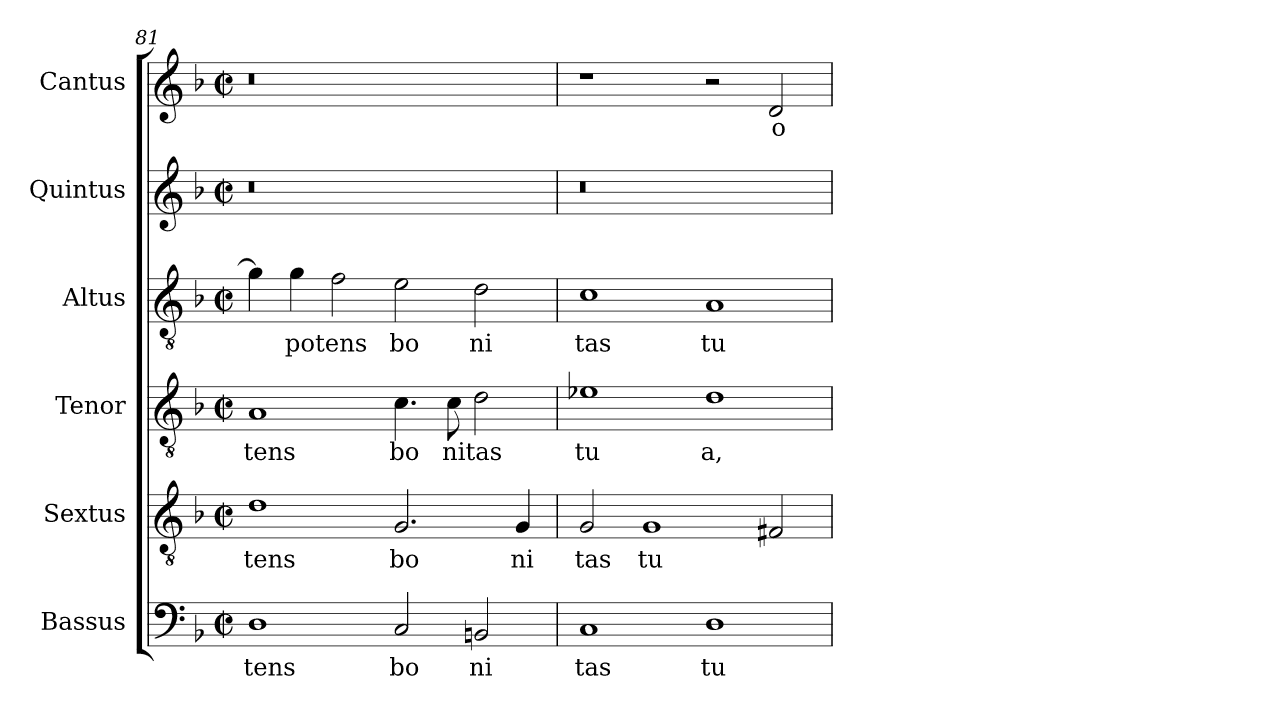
**kern	**text	**kern	**text	**kern	**text	**kern	**text	**kern	**kern	**text
*part6	*part6	*part5	*part5	*part4	*part4	*part3	*part3	*part2	*part1	*part1
*staff6	*staff6	*staff5	*staff5	*staff4	*staff4	*staff3	*staff3	*staff2	*staff1	*staff1
*I"Bassus	*	*I"Sextus	*	*I"Tenor	*	*I"Altus	*	*I"Quintus	*I"Cantus	*
*clefF4	*	*clefGv2	*	*clefGv2	*	*clefGv2	*	*clefG2	*clefG2	*
*k[b-]	*	*k[b-]	*	*k[b-]	*	*k[b-]	*	*k[b-]	*k[b-]	*
*F:	*	*F:	*	*F:	*	*F:	*	*F:	*F:	*
*M2/2	*	*M2/2	*	*M2/2	*	*M2/2	*	*M2/2	*M2/2	*
*met(c|)	*	*met(c|)	*	*met(c|)	*	*met(c|)	*	*met(c|)	*met(c|)	*
=81	=81	=81	=81	=81	=81	=81	=81	=81	=81	=81
!	!LO:LY:b:cj	!	!LO:LY:b:cj	!	!LO:LY:b:cj	!	!	!	!	!
1D	tens	1d	tens	1A	tens	4g\]	.	0r	0r	.
!	!	!	!	!	!	!	!LO:LY:b	!	!	!
.	.	.	.	.	.	4g\	potens	.	.	.
.	.	.	.	.	.	2f\	.	.	.	.
!	!LO:LY:b:cj	!	!LO:LY:b:cj	!	!LO:LY:b:cj	!	!LO:LY:b:cj	!	!	!
2C/	bo	2.G/	bo	4.c\	bo	2e\	bo	.	.	.
!	!	!	!	!	!LO:LY:b	!	!	!	!	!
.	.	.	.	8c\	nitas	.	.	.	.	.
!	!LO:LY:b:cj	!	!	!	!	!	!LO:LY:b:cj	!	!	!
2BBn/	ni	.	.	2d\	.	2d\	ni	.	.	.
!	!	!	!LO:LY:b:cj	!	!	!	!	!	!	!
.	.	4G/	ni	.	.	.	.	.	.	.
=82	=82	=82	=82	=82	=82	=82	=82	=82	=82	=82
!	!LO:LY:b:cj	!	!LO:LY:b:cj	!	!LO:LY:b:cj	!	!LO:LY:b:cj	!	!	!
1C	tas	2G/	tas	1e-X	tu	1c	tas	0r	1r	.
!	!	!	!LO:LY:b:cj	!	!	!	!	!	!	!
.	.	1G	tu	.	.	.	.	.	.	.
!	!LO:LY:b:cj	!	!	!	!LO:LY:b:cj	!	!LO:LY:b:cj	!	!	!
1D	tu	.	.	1d	a,	1A	tu	.	2r	.
!	!	!	!	!	!	!	!	!	!	!LO:LY:b:cj
.	.	2F#/	.	.	.	.	.	.	2d/	o
=	=	=	=	=	=	=	=	=	=	=
*-	*-	*-	*-	*-	*-	*-	*-	*-	*-	*-
